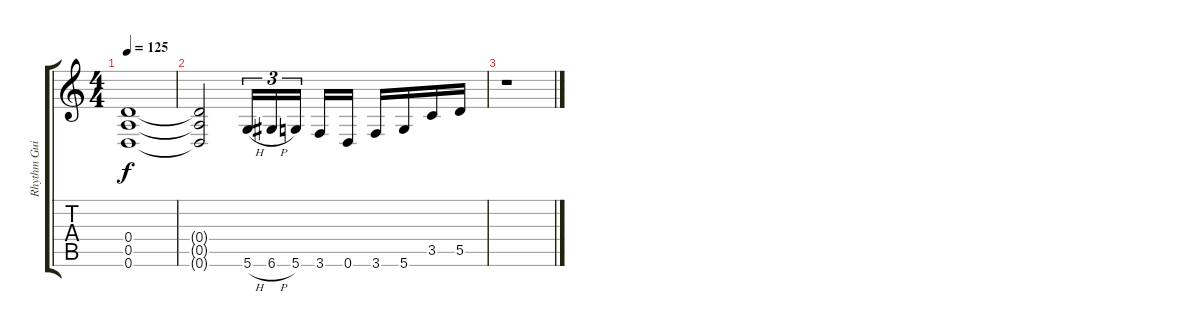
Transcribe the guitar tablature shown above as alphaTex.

\track ("Rhythm Guitar" "Rhythm Gui") {instrument distortionguitar}
\staff {score tabs}
\tuning (E4 B3 G3 D3 A2 D2) {hide}
\ts (4 4)
\tempo 125
\clef g2
\ks c
(0.4{t} 0.5{t} 0.6{t}).1{dy f} |
(0.4{t} 0.5{t} 0.6{t}).2 5.6{h}.16{tu (3 2)} 6.6{h}.16{tu (3 2)} 5.6.16{tu (3 2) beam splitsecondary} 3.6.16 0.6.16 3.6.16 5.6.16 3.5.16 5.5.16 |
r.1
